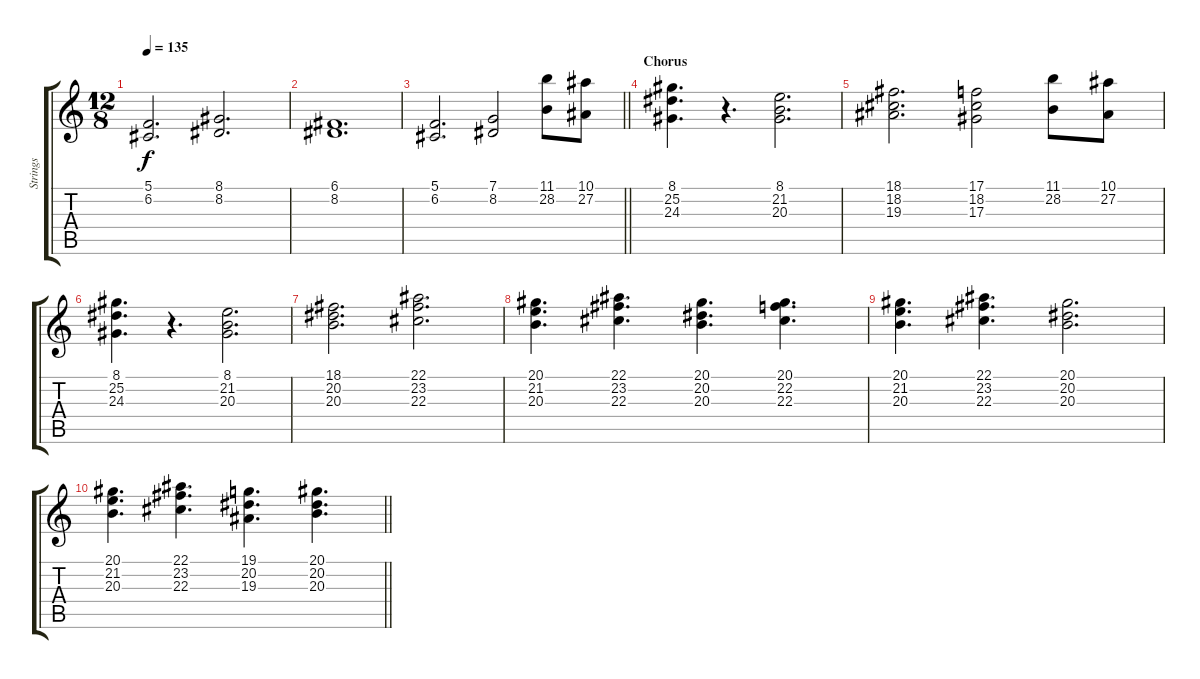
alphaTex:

\track ("Strings" "Strings") {instrument stringensemble1}
\staff {score tabs}
\tuning (C4 G3 Eb3 Bb2 F2 C2) {hide}
\ts (12 8)
\tempo 135
\clef g2
\ks c
(5.1 6.2).2{d dy f} (8.1 8.2).2{d} |
(6.1 8.2).1{d} |
\barLineRight lightlight
(5.1 6.2).2{d} (7.1 8.2).2 (11.1 28.2).8 (10.1 27.2).8 |
\section ("" "Chorus")
(8.1 25.2 24.3).4{d} r.4{d} (8.1 21.2 20.3).2{d} |
(18.1 18.2 19.3).2{d} (17.1 18.2 17.3).2 (11.1 28.2).8 (10.1 27.2).8 |
(8.1 25.2 24.3).4{d} r.4{d} (8.1 21.2 20.3).2{d} |
(18.1 20.2 20.3).2{d} (22.1 23.2 22.3).2{d} |
(20.1 21.2 20.3).4{d} (22.1 23.2 22.3).4{d} (20.1 20.2 20.3).4{d} (20.1 22.2 22.3).4{d} |
(20.1 21.2 20.3).4{d} (22.1 23.2 22.3).4{d} (20.1 20.2 20.3).2{d} |
\barLineRight lightlight
(20.1 21.2 20.3).4{d} (22.1 23.2 22.3).4{d} (19.1 20.2 19.3).4{d} (20.1 20.2 20.3).4{d}
